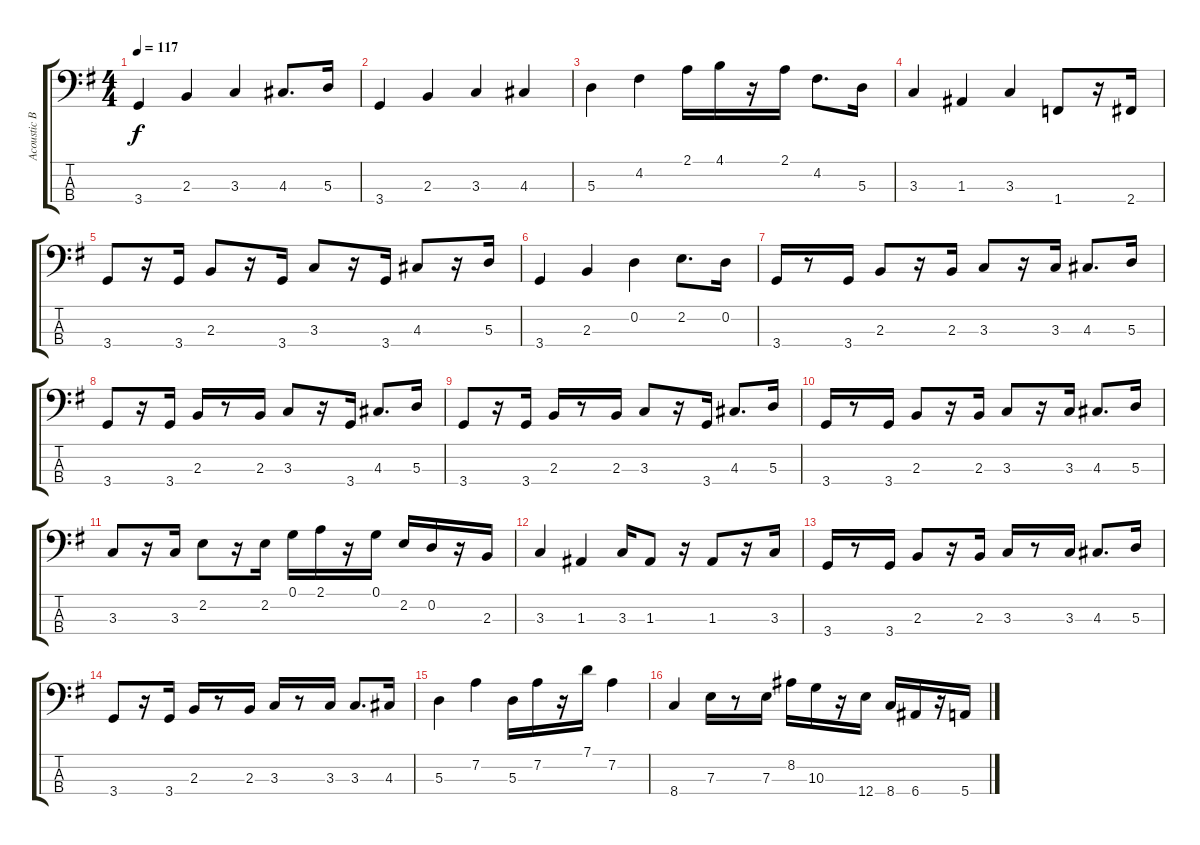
\track ("Acoustic Bass" "Acoustic B") {instrument acousticbass}
\staff {score tabs}
\tuning (G2 D2 A1 E1) {hide}
\ts (4 4)
\tempo 117
\clef f4
\ks g
3.4.4{dy f} 2.3.4 3.3.4 4.3.8{d} 5.3.16 |
3.4.4 2.3.4 3.3.4 4.3.4 |
5.3.4 4.2.4 2.1.16 4.1.16 r.16 2.1.16 4.2.8{d} 5.3.16 |
3.3.4 1.3.4 3.3.4 1.4.8 r.16 2.4.16 |
3.4.8 r.16 3.4.16 2.3.8 r.16 3.4.16 3.3.8 r.16 3.4.16 4.3.8 r.16 5.3.16 |
3.4.4 2.3.4 0.2.4 2.2.8{d} 0.2.16 |
3.4.16 r.8 3.4.16 2.3.8 r.16 2.3.16 3.3.8 r.16 3.3.16 4.3.8{d} 5.3.16 |
3.4.8 r.16 3.4.16 2.3.16 r.8 2.3.16 3.3.8 r.16 3.4.16 4.3.8{d} 5.3.16 |
3.4.8 r.16 3.4.16 2.3.16 r.8 2.3.16 3.3.8 r.16 3.4.16 4.3.8{d} 5.3.16 |
3.4.16 r.8 3.4.16 2.3.8 r.16 2.3.16 3.3.8 r.16 3.3.16 4.3.8{d} 5.3.16 |
3.3.8 r.16 3.3.16 2.2.8 r.16 2.2.16 0.1.16 2.1.16 r.16 0.1.16 2.2.16 0.2.16 r.16 2.3.16 |
3.3.4 1.3.4 3.3.16 1.3.8 r.16 1.3.8 r.16 3.3.16 |
3.4.16 r.8 3.4.16 2.3.8 r.16 2.3.16 3.3.16 r.8 3.3.16 4.3.8{d} 5.3.16 |
3.4.8 r.16 3.4.16 2.3.16 r.8 2.3.16 3.3.16 r.8 3.3.16 3.3.8{d} 4.3.16 |
5.3.4 7.2.4 5.3.16 7.2.16 r.16 7.1.16 7.2.4 |
8.4.4 7.3.16 r.8 7.3.16 8.2.16 10.3.16 r.16 12.4.16 8.4.16 6.4.16 r.16 5.4.16
